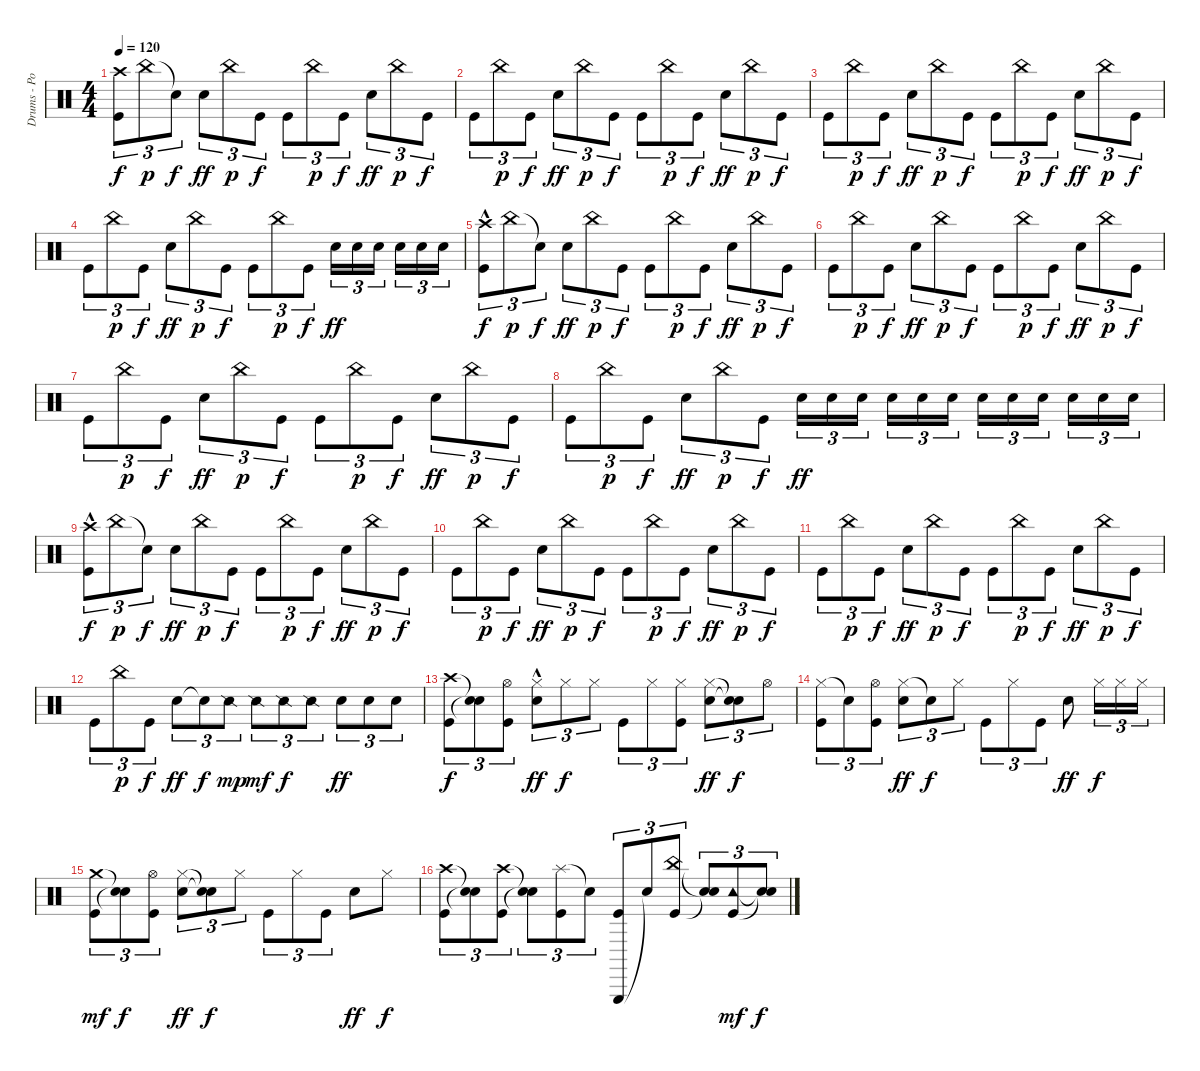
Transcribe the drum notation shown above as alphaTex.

\track ("Drums - Portnoy" "Drums - Po") {instrument percussion}
\staff {score}
\articulation defaults
\ts (4 4)
\tempo 120
\clef neutral
\ks c
("Crash high (hit)" "Kick (hit)").8{tu (3 2) dy f} "China (hit)".8{tu (3 2) dy p} "Snare (hit)"{t}.8{tu (3 2) dy f} "Electric Snare (hit)".8{tu (3 2) dy ff} "China (hit)".8{tu (3 2) dy p} "Kick (hit)".8{tu (3 2) dy f} "Kick (hit)".8{tu (3 2)} "China (hit)".8{tu (3 2) dy p} "Kick (hit)".8{tu (3 2) dy f} "Electric Snare (hit)".8{tu (3 2) dy ff} "China (hit)".8{tu (3 2) dy p} "Kick (hit)".8{tu (3 2) dy f} |
"Kick (hit)".8{tu (3 2)} "China (hit)".8{tu (3 2) dy p} "Kick (hit)".8{tu (3 2) dy f} "Electric Snare (hit)".8{tu (3 2) dy ff} "China (hit)".8{tu (3 2) dy p} "Kick (hit)".8{tu (3 2) dy f} "Kick (hit)".8{tu (3 2)} "China (hit)".8{tu (3 2) dy p} "Kick (hit)".8{tu (3 2) dy f} "Electric Snare (hit)".8{tu (3 2) dy ff} "China (hit)".8{tu (3 2) dy p} "Kick (hit)".8{tu (3 2) dy f} |
"Kick (hit)".8{tu (3 2)} "China (hit)".8{tu (3 2) dy p} "Kick (hit)".8{tu (3 2) dy f} "Electric Snare (hit)".8{tu (3 2) dy ff} "China (hit)".8{tu (3 2) dy p} "Kick (hit)".8{tu (3 2) dy f} "Kick (hit)".8{tu (3 2)} "China (hit)".8{tu (3 2) dy p} "Kick (hit)".8{tu (3 2) dy f} "Electric Snare (hit)".8{tu (3 2) dy ff} "China (hit)".8{tu (3 2) dy p} "Kick (hit)".8{tu (3 2) dy f} |
"Kick (hit)".8{tu (3 2)} "China (hit)".8{tu (3 2) dy p} "Kick (hit)".8{tu (3 2) dy f} "Electric Snare (hit)".8{tu (3 2) dy ff} "China (hit)".8{tu (3 2) dy p} "Kick (hit)".8{tu (3 2) dy f} "Kick (hit)".8{tu (3 2)} "China (hit)".8{tu (3 2) dy p} "Kick (hit)".8{tu (3 2) dy f} "Electric Snare (hit)".16{tu (3 2) dy ff} "Electric Snare (hit)".16{tu (3 2)} "Electric Snare (hit)".16{tu (3 2)} "Electric Snare (hit)".16{tu (3 2)} "Electric Snare (hit)".16{tu (3 2)} "Electric Snare (hit)".16{tu (3 2)} |
("Crash high (hit)"{hac} "Kick (hit)").8{tu (3 2) dy f} "China (hit)".8{tu (3 2) dy p} "Snare (hit)"{t}.8{tu (3 2) dy f} "Electric Snare (hit)".8{tu (3 2) dy ff} "China (hit)".8{tu (3 2) dy p} "Kick (hit)".8{tu (3 2) dy f} "Kick (hit)".8{tu (3 2)} "China (hit)".8{tu (3 2) dy p} "Kick (hit)".8{tu (3 2) dy f} "Electric Snare (hit)".8{tu (3 2) dy ff} "China (hit)".8{tu (3 2) dy p} "Kick (hit)".8{tu (3 2) dy f} |
"Kick (hit)".8{tu (3 2)} "China (hit)".8{tu (3 2) dy p} "Kick (hit)".8{tu (3 2) dy f} "Electric Snare (hit)".8{tu (3 2) dy ff} "China (hit)".8{tu (3 2) dy p} "Kick (hit)".8{tu (3 2) dy f} "Kick (hit)".8{tu (3 2)} "China (hit)".8{tu (3 2) dy p} "Kick (hit)".8{tu (3 2) dy f} "Electric Snare (hit)".8{tu (3 2) dy ff} "China (hit)".8{tu (3 2) dy p} "Kick (hit)".8{tu (3 2) dy f} |
"Kick (hit)".8{tu (3 2)} "China (hit)".8{tu (3 2) dy p} "Kick (hit)".8{tu (3 2) dy f} "Electric Snare (hit)".8{tu (3 2) dy ff} "China (hit)".8{tu (3 2) dy p} "Kick (hit)".8{tu (3 2) dy f} "Kick (hit)".8{tu (3 2)} "China (hit)".8{tu (3 2) dy p} "Kick (hit)".8{tu (3 2) dy f} "Electric Snare (hit)".8{tu (3 2) dy ff} "China (hit)".8{tu (3 2) dy p} "Kick (hit)".8{tu (3 2) dy f} |
"Kick (hit)".8{tu (3 2)} "China (hit)".8{tu (3 2) dy p} "Kick (hit)".8{tu (3 2) dy f} "Electric Snare (hit)".8{tu (3 2) dy ff} "China (hit)".8{tu (3 2) dy p} "Kick (hit)".8{tu (3 2) dy f} "Electric Snare (hit)".16{tu (3 2) dy ff} "Electric Snare (hit)".16{tu (3 2)} "Electric Snare (hit)".16{tu (3 2)} "Electric Snare (hit)".16{tu (3 2)} "Electric Snare (hit)".16{tu (3 2)} "Electric Snare (hit)".16{tu (3 2)} "Electric Snare (hit)".16{tu (3 2)} "Electric Snare (hit)".16{tu (3 2)} "Electric Snare (hit)".16{tu (3 2)} "Electric Snare (hit)".16{tu (3 2)} "Electric Snare (hit)".16{tu (3 2)} "Electric Snare (hit)".16{tu (3 2)} |
("Crash high (hit)"{hac} "Kick (hit)").8{tu (3 2) dy f} "China (hit)".8{tu (3 2) dy p} "Snare (hit)"{t}.8{tu (3 2) dy f} "Electric Snare (hit)".8{tu (3 2) dy ff} "China (hit)".8{tu (3 2) dy p} "Kick (hit)".8{tu (3 2) dy f} "Kick (hit)".8{tu (3 2)} "China (hit)".8{tu (3 2) dy p} "Kick (hit)".8{tu (3 2) dy f} "Electric Snare (hit)".8{tu (3 2) dy ff} "China (hit)".8{tu (3 2) dy p} "Kick (hit)".8{tu (3 2) dy f} |
"Kick (hit)".8{tu (3 2)} "China (hit)".8{tu (3 2) dy p} "Kick (hit)".8{tu (3 2) dy f} "Electric Snare (hit)".8{tu (3 2) dy ff} "China (hit)".8{tu (3 2) dy p} "Kick (hit)".8{tu (3 2) dy f} "Kick (hit)".8{tu (3 2)} "China (hit)".8{tu (3 2) dy p} "Kick (hit)".8{tu (3 2) dy f} "Electric Snare (hit)".8{tu (3 2) dy ff} "China (hit)".8{tu (3 2) dy p} "Kick (hit)".8{tu (3 2) dy f} |
"Kick (hit)".8{tu (3 2)} "China (hit)".8{tu (3 2) dy p} "Kick (hit)".8{tu (3 2) dy f} "Electric Snare (hit)".8{tu (3 2) dy ff} "China (hit)".8{tu (3 2) dy p} "Kick (hit)".8{tu (3 2) dy f} "Kick (hit)".8{tu (3 2)} "China (hit)".8{tu (3 2) dy p} "Kick (hit)".8{tu (3 2) dy f} "Electric Snare (hit)".8{tu (3 2) dy ff} "China (hit)".8{tu (3 2) dy p} "Kick (hit)".8{tu (3 2) dy f} |
"Kick (hit)".8{tu (3 2)} "China (hit)".8{tu (3 2) dy p} "Kick (hit)".8{tu (3 2) dy f} "Electric Snare (hit)".8{tu (3 2) dy ff} "Snare (hit)"{t}.8{tu (3 2) dy f} "Snare (side stick) 2".8{tu (3 2) dy mp} "Snare (side stick) 2".8{tu (3 2) dy mf} "Snare (side stick) 2".8{tu (3 2) dy f} "Snare (side stick) 2".8{tu (3 2)} "Electric Snare (hit)".8{tu (3 2) dy ff} "Electric Snare (hit)".8{tu (3 2)} "Electric Snare (hit)".8{tu (3 2)} |
("Crash high (hit)" "Kick (hit)").8{tu (3 2) dy f} ("Snare (hit)"{t} "Snare (hit)"{t}).8{tu (3 2)} ("Hi-Hat (open)" "Kick (hit)").8{tu (3 2)} ("Hi-Hat (closed)"{hac} "Electric Snare (hit)").8{tu (3 2) dy ff} "Hi-Hat (closed)".8{tu (3 2) dy f} "Hi-Hat (closed)".8{tu (3 2)} "Kick (hit)".8{tu (3 2)} "Hi-Hat (closed)".8{tu (3 2)} ("Hi-Hat (closed)" "Kick (hit)").8{tu (3 2)} ("Hi-Hat (closed)" "Electric Snare (hit)").8{tu (3 2) dy ff} ("Snare (hit)"{t} "Snare (hit)"{t}).8{tu (3 2) dy f} "Hi-Hat (open)".8{tu (3 2)} |
("Hi-Hat (closed)" "Kick (hit)").8{tu (3 2)} "Snare (hit)"{t}.8{tu (3 2)} ("Hi-Hat (open)" "Kick (hit)").8{tu (3 2)} ("Hi-Hat (closed)" "Electric Snare (hit)").8{tu (3 2) dy ff} "Snare (hit)"{t}.8{tu (3 2) dy f} "Hi-Hat (closed)".8{tu (3 2)} "Kick (hit)".8{tu (3 2)} "Hi-Hat (closed)".8{tu (3 2)} "Kick (hit)".8{tu (3 2)} "Electric Snare (hit)".8{dy ff} "Hi-Hat (closed)".16{tu (3 2) dy f} "Hi-Hat (closed)".16{tu (3 2)} "Hi-Hat (closed)".16{tu (3 2)} |
("Crash medium (hit)" "Kick (hit)").8{tu (3 2) dy mf} ("Snare (hit)"{t} "Snare (hit)"{t}).8{tu (3 2) dy f} ("Hi-Hat (open)" "Kick (hit)").8{tu (3 2)} ("Hi-Hat (closed)" "Electric Snare (hit)").8{tu (3 2) dy ff} ("Snare (hit)"{t} "Snare (hit)"{t}).8{tu (3 2) dy f} "Hi-Hat (closed)".8{tu (3 2)} "Kick (hit)".8{tu (3 2)} "Hi-Hat (closed)".8{tu (3 2)} "Kick (hit)".8{tu (3 2)} "Electric Snare (hit)".8{dy ff} "Hi-Hat (closed)".8{dy f} |
("Crash high (hit)" "Kick (hit)").8{tu (3 2)} ("Snare (hit)"{t} "Snare (hit)"{t}).8{tu (3 2)} ("Crash high (hit)" "Kick (hit)").8{tu (3 2)} ("Snare (hit)"{t} "Snare (hit)"{t}).8{tu (3 2)} ("Splash (hit)" "Kick (hit)").8{tu (3 2)} "Snare (hit)"{t}.8{tu (3 2)} ("Triangle (hit)" "Kick (hit)").8{tu (3 2)} "Snare (hit)"{t}.8{tu (3 2)} ("China (hit)" "Kick (hit)").8{tu (3 2)} ("Snare (hit)"{t} "Snare (hit)"{t}).8{tu (3 2)} ("Tambourine (hit)" "Kick (hit)").8{tu (3 2) dy mf} ("Snare (hit)"{t} "Snare (hit)"{t}).8{tu (3 2) dy f}
